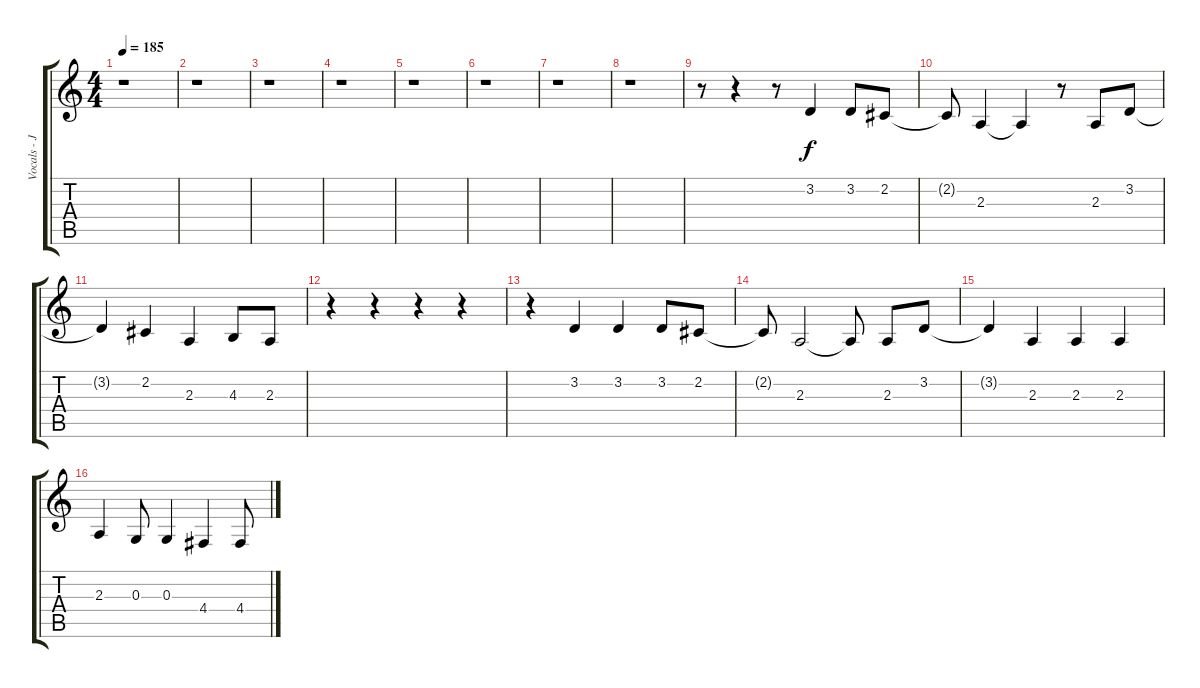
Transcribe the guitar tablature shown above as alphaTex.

\track ("Vocals - Jona" "Vocals - J") {instrument lead1square}
\staff {score tabs}
\tuning (E4 B3 G3 D3 A2 E2) {hide}
\ts (4 4)
\tempo 185
\clef g2
\ks c
r.1{dy f} |
r.1 |
r.1 |
r.1 |
r.1 |
r.1 |
r.1 |
r.1 |
r.8 r.4 r.8 3.2.4 3.2.8 2.2.8 |
2.2{t}.8 2.3.4 2.3{t}.4 r.8 2.3.8 3.2.8 |
3.2{t}.4 2.2.4 2.3.4 4.3.8 2.3.8 |
r.4 r.4 r.4 r.4 |
r.4 3.2.4 3.2.4 3.2.8 2.2.8 |
2.2{t}.8 2.3.2 2.3{t}.8 2.3.8 3.2.8 |
3.2{t}.4 2.3.4 2.3.4 2.3.4 |
2.3.4 0.3.8 0.3.4 4.4.4 4.4.8
